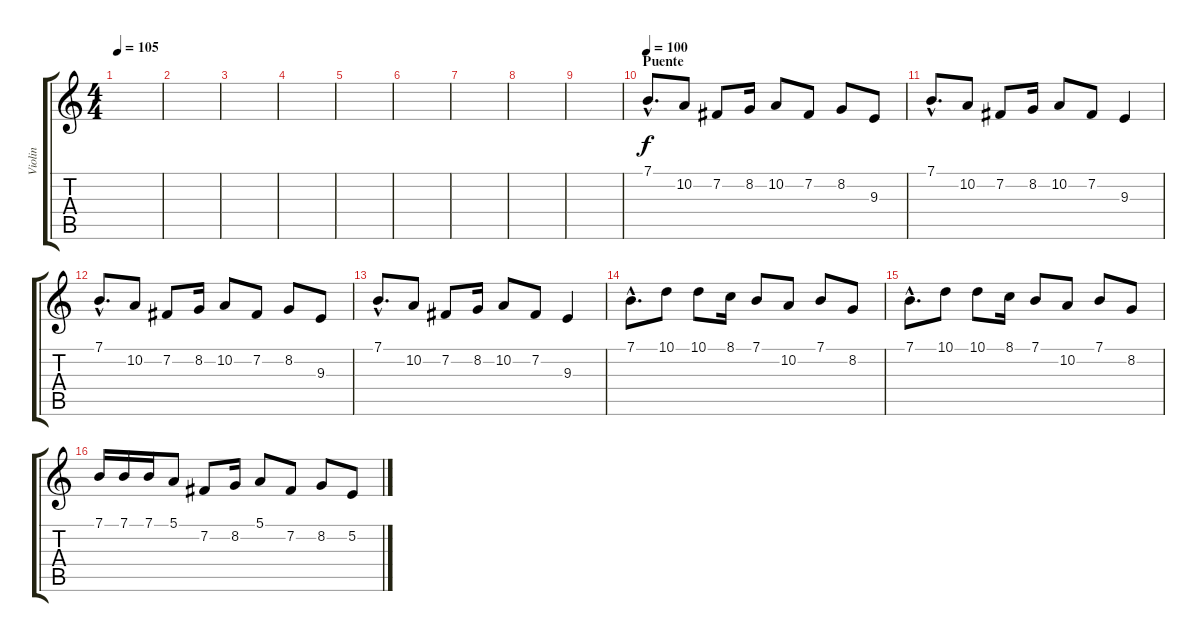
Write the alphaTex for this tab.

\track ("Violin" "Violin") {instrument violin}
\staff {score tabs}
\tuning (E4 B3 G3 D3 A2 E2) {hide}
\ts (4 4)
\tempo 105
\clef g2
\ks c
|
|
|
|
|
|
|
|
|
\section ("" "Puente")
\tempo 100
7.1{hac}.8{d} 10.2.8 7.2.8 8.2.16 10.2.8 7.2.8 8.2.8 9.3.8 |
7.1{hac}.8{d} 10.2.8 7.2.8 8.2.16 10.2.8 7.2.8 9.3.4 |
7.1{hac}.8{d} 10.2.8 7.2.8 8.2.16 10.2.8 7.2.8 8.2.8 9.3.8 |
7.1{hac}.8{d} 10.2.8 7.2.8 8.2.16 10.2.8 7.2.8 9.3.4 |
7.1{hac}.8{d} 10.1.8 10.1.8 8.1.16 7.1.8 10.2.8 7.1.8 8.2.8 |
7.1{hac}.8{d} 10.1.8 10.1.8 8.1.16 7.1.8 10.2.8 7.1.8 8.2.8 |
7.1.16 7.1.16 7.1.16 5.1.8 7.2.8 8.2.16 5.1.8 7.2.8 8.2.8 5.2.8
